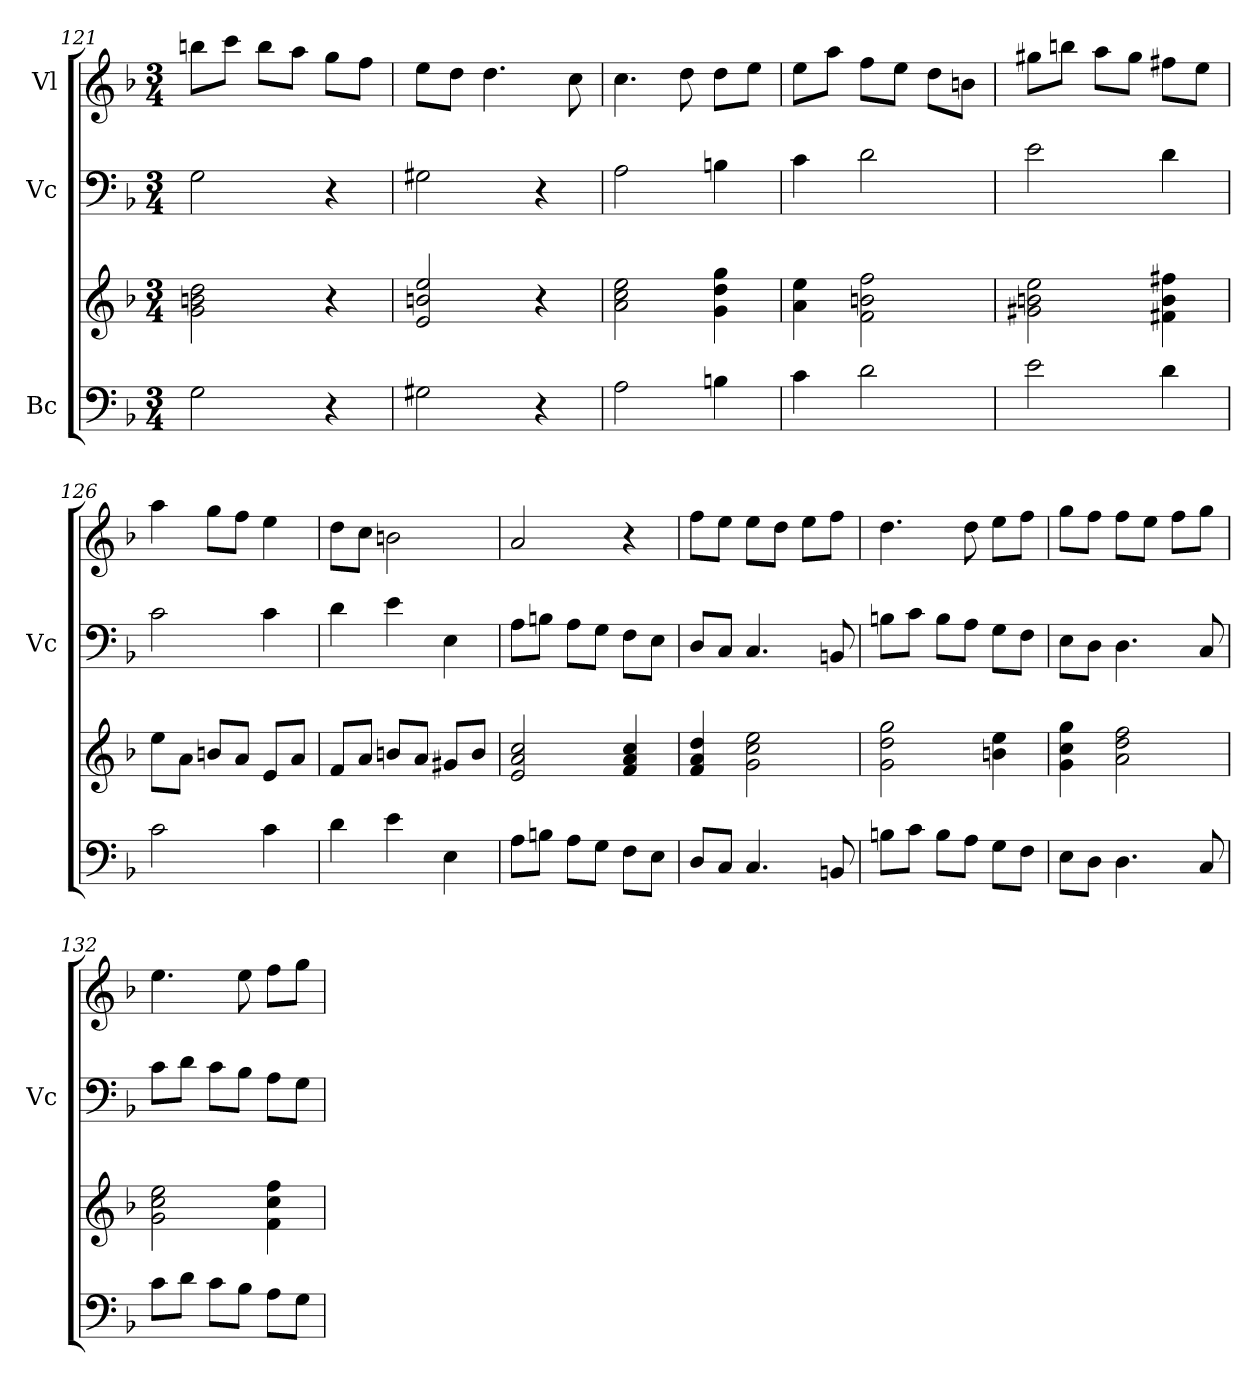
**kern	**kern	**kern	**kern
*part3	*part3	*part2	*part1
*staff4	*staff3	*staff2	*staff1
*I"Bc	*	*I"Vc	*I"Vl
*	*	*I'Vc	*
*clefF4	*clefG2	*clefF4	*clefG2
*k[b-]	*k[b-]	*k[b-]	*k[b-]
*M3/4	*M3/4	*M3/4	*M3/4
=121	=121	=121	=121
2G\	2g\ 2bn\ 2dd\	2G\	8bbn\L
.	.	.	8ccc\J
.	.	.	8bb\L
.	.	.	8aa\J
4r	4r	4r	8gg\L
.	.	.	8ff\J
!!LO:LB:g=z
=122	=122	=122	=122
2G#X\	2e/ 2bn/ 2ee/	2G#X\	8ee\L
.	.	.	8dd\J
.	.	.	4.dd\
4r	4r	4r	.
.	.	.	8cc\
=123	=123	=123	=123
2A\	2a\ 2cc\ 2ee\	2A\	4.cc\
.	.	.	8dd\
4Bn\	4g\ 4dd\ 4gg\	4Bn\	8dd\L
.	.	.	8ee\J
=124	=124	=124	=124
4c\	4a\ 4ee\	4c\	8ee\L
.	.	.	8aa\J
2d\	2f\ 2bn\ 2ff\	2d\	8ff\L
.	.	.	8ee\J
.	.	.	8dd\L
.	.	.	8bn\J
=125	=125	=125	=125
2e\	2g#X\ 2bn\ 2ee\	2e\	8gg#X\L
.	.	.	8bbn\J
.	.	.	8aa\L
.	.	.	8gg#\J
4d\	4f#X\ 4b\ 4ff#X\	4d\	8ff#X\L
.	.	.	8ee\J
=126	=126	=126	=126
2c\	8ee\L	2c\	4aa\
.	8a\J	.	.
.	8bn/L	.	8gg\L
.	8a/J	.	8ff\J
4c\	8e/L	4c\	4ee\
.	8a/J	.	.
=127	=127	=127	=127
4d\	8f/L	4d\	8dd\L
.	8a/J	.	8cc\J
4e\	8bn/L	4e\	2bn\
.	8a/J	.	.
4E\	8g#X/L	4E\	.
.	8b/J	.	.
=128	=128	=128	=128
8A\L	2e/ 2a/ 2cc/	8A\L	2a/
8Bn\J	.	8Bn\J	.
8A\L	.	8A\L	.
8G\J	.	8G\J	.
8F\L	4f/ 4a/ 4cc/	8F\L	4r
8E\J	.	8E\J	.
=129	=129	=129	=129
8D/L	4f/ 4a/ 4dd/	8D/L	8ff\L
8C/J	.	8C/J	8ee\J
4.C/	2g\ 2cc\ 2ee\	4.C/	8ee\L
.	.	.	8dd\J
.	.	.	8ee\L
8BBn/	.	8BBn/	8ff\J
!!LO:PB:g=z
=130	=130	=130	=130
8Bn\L	2g\ 2dd\ 2gg\	8Bn\L	4.dd\
8c\J	.	8c\J	.
8B\L	.	8B\L	.
8A\J	.	8A\J	8dd\
8G\L	4bn\ 4ee\	8G\L	8ee\L
8F\J	.	8F\J	8ff\J
=131	=131	=131	=131
8E\L	4g\ 4cc\ 4gg\	8E\L	8gg\L
8D\J	.	8D\J	8ff\J
4.D\	2a\ 2dd\ 2ff\	4.D\	8ff\L
.	.	.	8ee\J
.	.	.	8ff\L
8C/	.	8C/	8gg\J
=132	=132	=132	=132
8c\L	2g\ 2cc\ 2ee\	8c\L	4.ee\
8d\J	.	8d\J	.
8c\L	.	8c\L	.
8B-\J	.	8B-\J	8ee\
8A\L	4f\ 4cc\ 4ff\	8A\L	8ff\L
8G\J	.	8G\J	8gg\J
=	=	=	=
*-	*-	*-	*-
